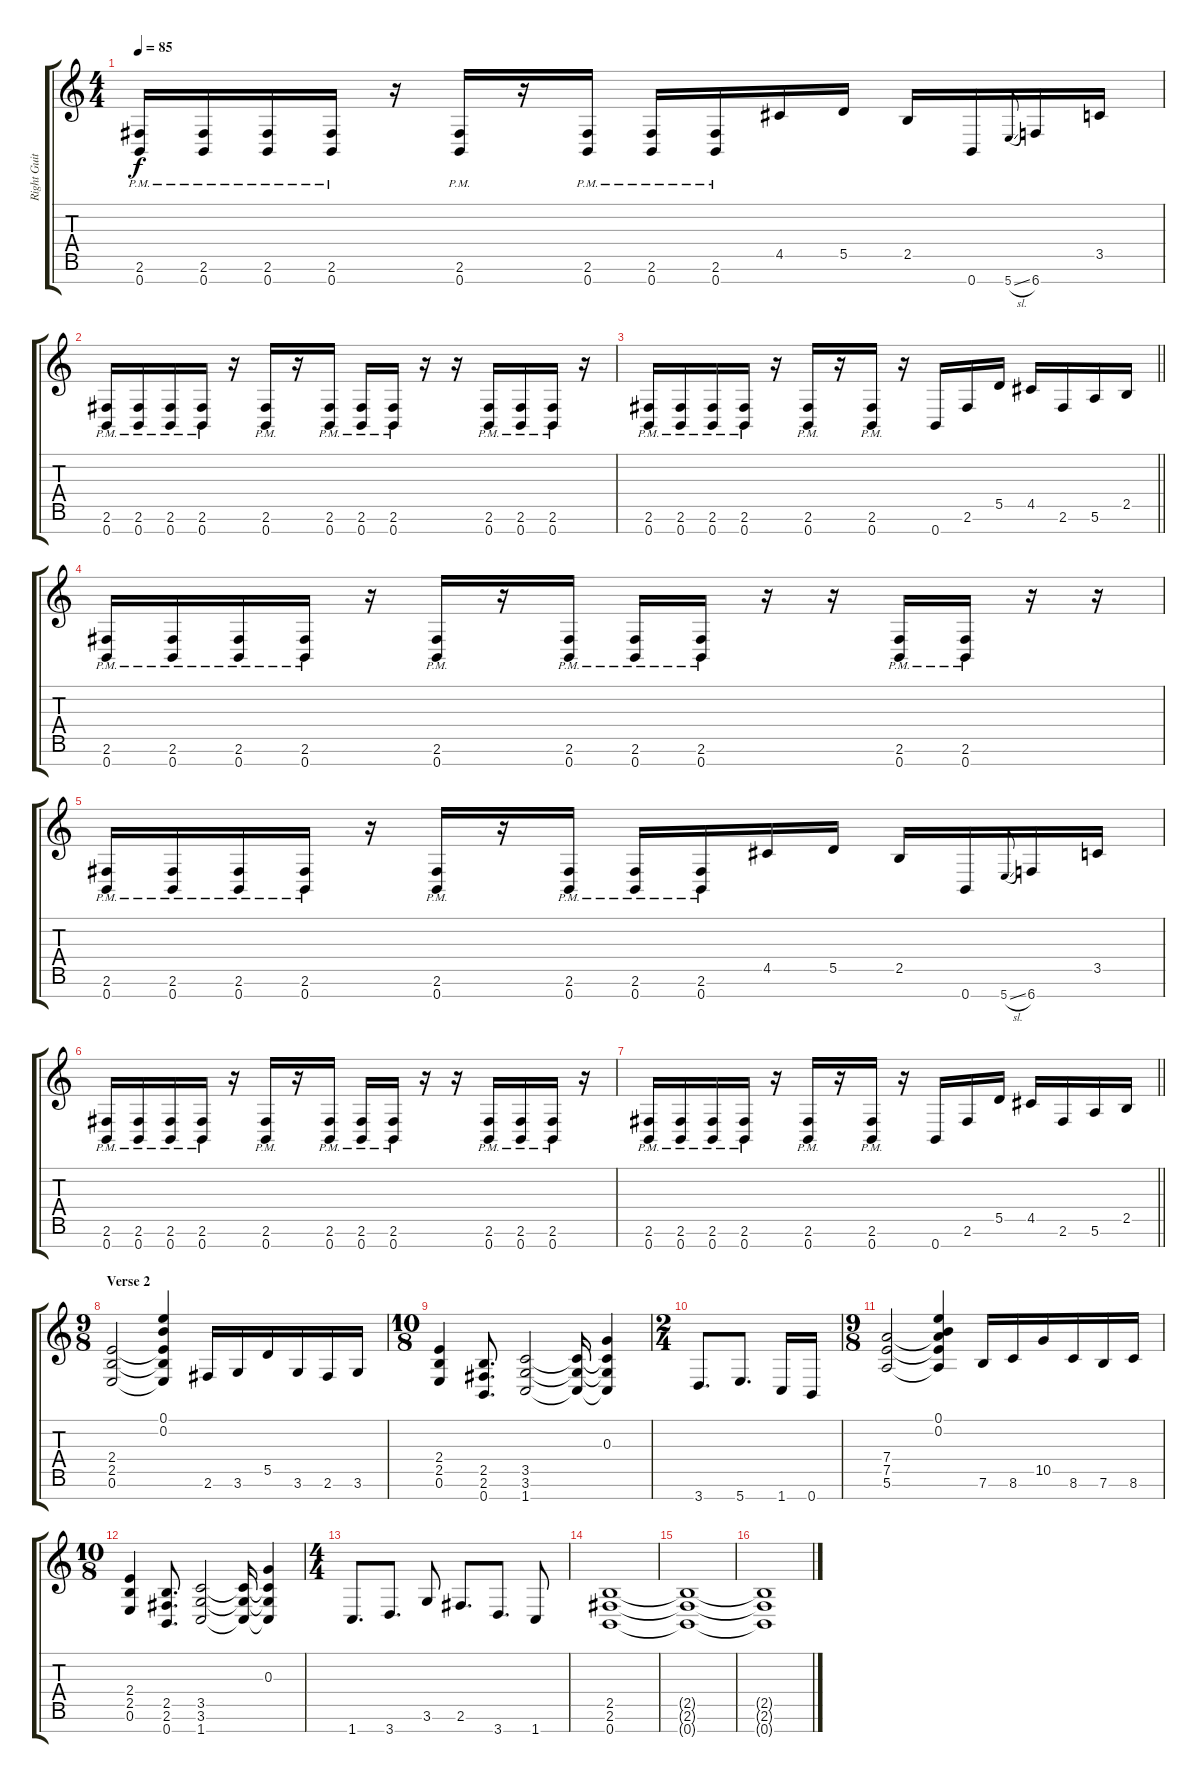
\track ("Right Guitar" "Right Guit") {instrument overdrivenguitar}
\staff {score tabs}
\tuning (E4 B3 G3 D3 A2 E2 B1) {hide}
\ts (4 4)
\tempo 85
\clef g2
\ks c
(2.6{pm} 0.7{pm}).16{dy f} (2.6{pm} 0.7{pm}).16 (2.6{pm} 0.7{pm}).16 (2.6{pm} 0.7{pm}).16 r.16 (2.6{pm} 0.7{pm}).16 r.16 (2.6{pm} 0.7{pm}).16 (2.6{pm} 0.7{pm}).16 (2.6{pm} 0.7{pm}).16 4.5.16 5.5.16 2.5.16 0.7.16 5.7{sl}.8{gr onbeat} 6.7.16 3.5.16 |
(2.6{pm} 0.7{pm}).16 (2.6{pm} 0.7{pm}).16 (2.6{pm} 0.7{pm}).16 (2.6{pm} 0.7{pm}).16 r.16 (2.6{pm} 0.7{pm}).16 r.16 (2.6{pm} 0.7{pm}).16 (2.6{pm} 0.7{pm}).16 (2.6{pm} 0.7{pm}).16 r.16 r.16 (2.6{pm} 0.7{pm}).16 (2.6{pm} 0.7{pm}).16 (2.6{pm} 0.7{pm}).16 r.16 |
\barLineRight lightlight
(2.6{pm} 0.7{pm}).16 (2.6{pm} 0.7{pm}).16 (2.6{pm} 0.7{pm}).16 (2.6{pm} 0.7{pm}).16 r.16 (2.6{pm} 0.7{pm}).16 r.16 (2.6{pm} 0.7{pm}).16 r.16 0.7.16 2.6.16 5.5.16 4.5.16 2.6.16 5.6.16 2.5.16 |
(2.6{pm} 0.7{pm}).16 (2.6{pm} 0.7{pm}).16 (2.6{pm} 0.7{pm}).16 (2.6{pm} 0.7{pm}).16 r.16 (2.6{pm} 0.7{pm}).16 r.16 (2.6{pm} 0.7{pm}).16 (2.6{pm} 0.7{pm}).16 (2.6{pm} 0.7{pm}).16 r.16 r.16 (2.6{pm} 0.7{pm}).16 (2.6{pm} 0.7{pm}).16 r.16 r.16 |
(2.6{pm} 0.7{pm}).16 (2.6{pm} 0.7{pm}).16 (2.6{pm} 0.7{pm}).16 (2.6{pm} 0.7{pm}).16 r.16 (2.6{pm} 0.7{pm}).16 r.16 (2.6{pm} 0.7{pm}).16 (2.6{pm} 0.7{pm}).16 (2.6{pm} 0.7{pm}).16 4.5.16 5.5.16 2.5.16 0.7.16 5.7{sl}.8{gr onbeat} 6.7.16 3.5.16 |
(2.6{pm} 0.7{pm}).16 (2.6{pm} 0.7{pm}).16 (2.6{pm} 0.7{pm}).16 (2.6{pm} 0.7{pm}).16 r.16 (2.6{pm} 0.7{pm}).16 r.16 (2.6{pm} 0.7{pm}).16 (2.6{pm} 0.7{pm}).16 (2.6{pm} 0.7{pm}).16 r.16 r.16 (2.6{pm} 0.7{pm}).16 (2.6{pm} 0.7{pm}).16 (2.6{pm} 0.7{pm}).16 r.16 |
\barLineRight lightlight
(2.6{pm} 0.7{pm}).16 (2.6{pm} 0.7{pm}).16 (2.6{pm} 0.7{pm}).16 (2.6{pm} 0.7{pm}).16 r.16 (2.6{pm} 0.7{pm}).16 r.16 (2.6{pm} 0.7{pm}).16 r.16 0.7.16 2.6.16 5.5.16 4.5.16 2.6.16 5.6.16 2.5.16 |
\ts (9 8)
\section ("" "Verse 2")
(2.4 2.5 0.6).2 (0.1 0.2 2.4{t} 2.5{t} 0.6{t}).4 2.6.16 3.6.16 5.5.16 3.6.16 2.6.16 3.6.16 |
\ts (10 8)
(2.4 2.5 0.6).4 (2.5 2.6 0.7).8{d} (3.5 3.6 1.7).2 (3.5{t} 3.6{t} 1.7{t}).16 (0.3 3.5{t} 3.6{t} 1.7{t}).4 |
\ts (2 4)
3.7.8{d} 5.7.8{d} 1.7.16 0.7.16 |
\ts (9 8)
(7.4 7.5 5.6).2 (0.1 0.2 7.4{t} 7.5{t} 5.6{t}).4 7.6.16 8.6.16 10.5.16 8.6.16 7.6.16 8.6.16 |
\ts (10 8)
(2.4 2.5 0.6).4 (2.5 2.6 0.7).8{d} (3.5 3.6 1.7).2 (3.5{t} 3.6{t} 1.7{t}).16 (0.3 3.5{t} 3.6{t} 1.7{t}).4 |
\ts (4 4)
1.7.8{d} 3.7.8{d} 3.6.8 2.6.8{d} 3.7.8{d} 1.7.8 |
(2.5 2.6 0.7).1 |
(2.5{t} 2.6{t} 0.7{t}).1 |
(2.5{t} 2.6{t} 0.7{t}).1{volume 5}
